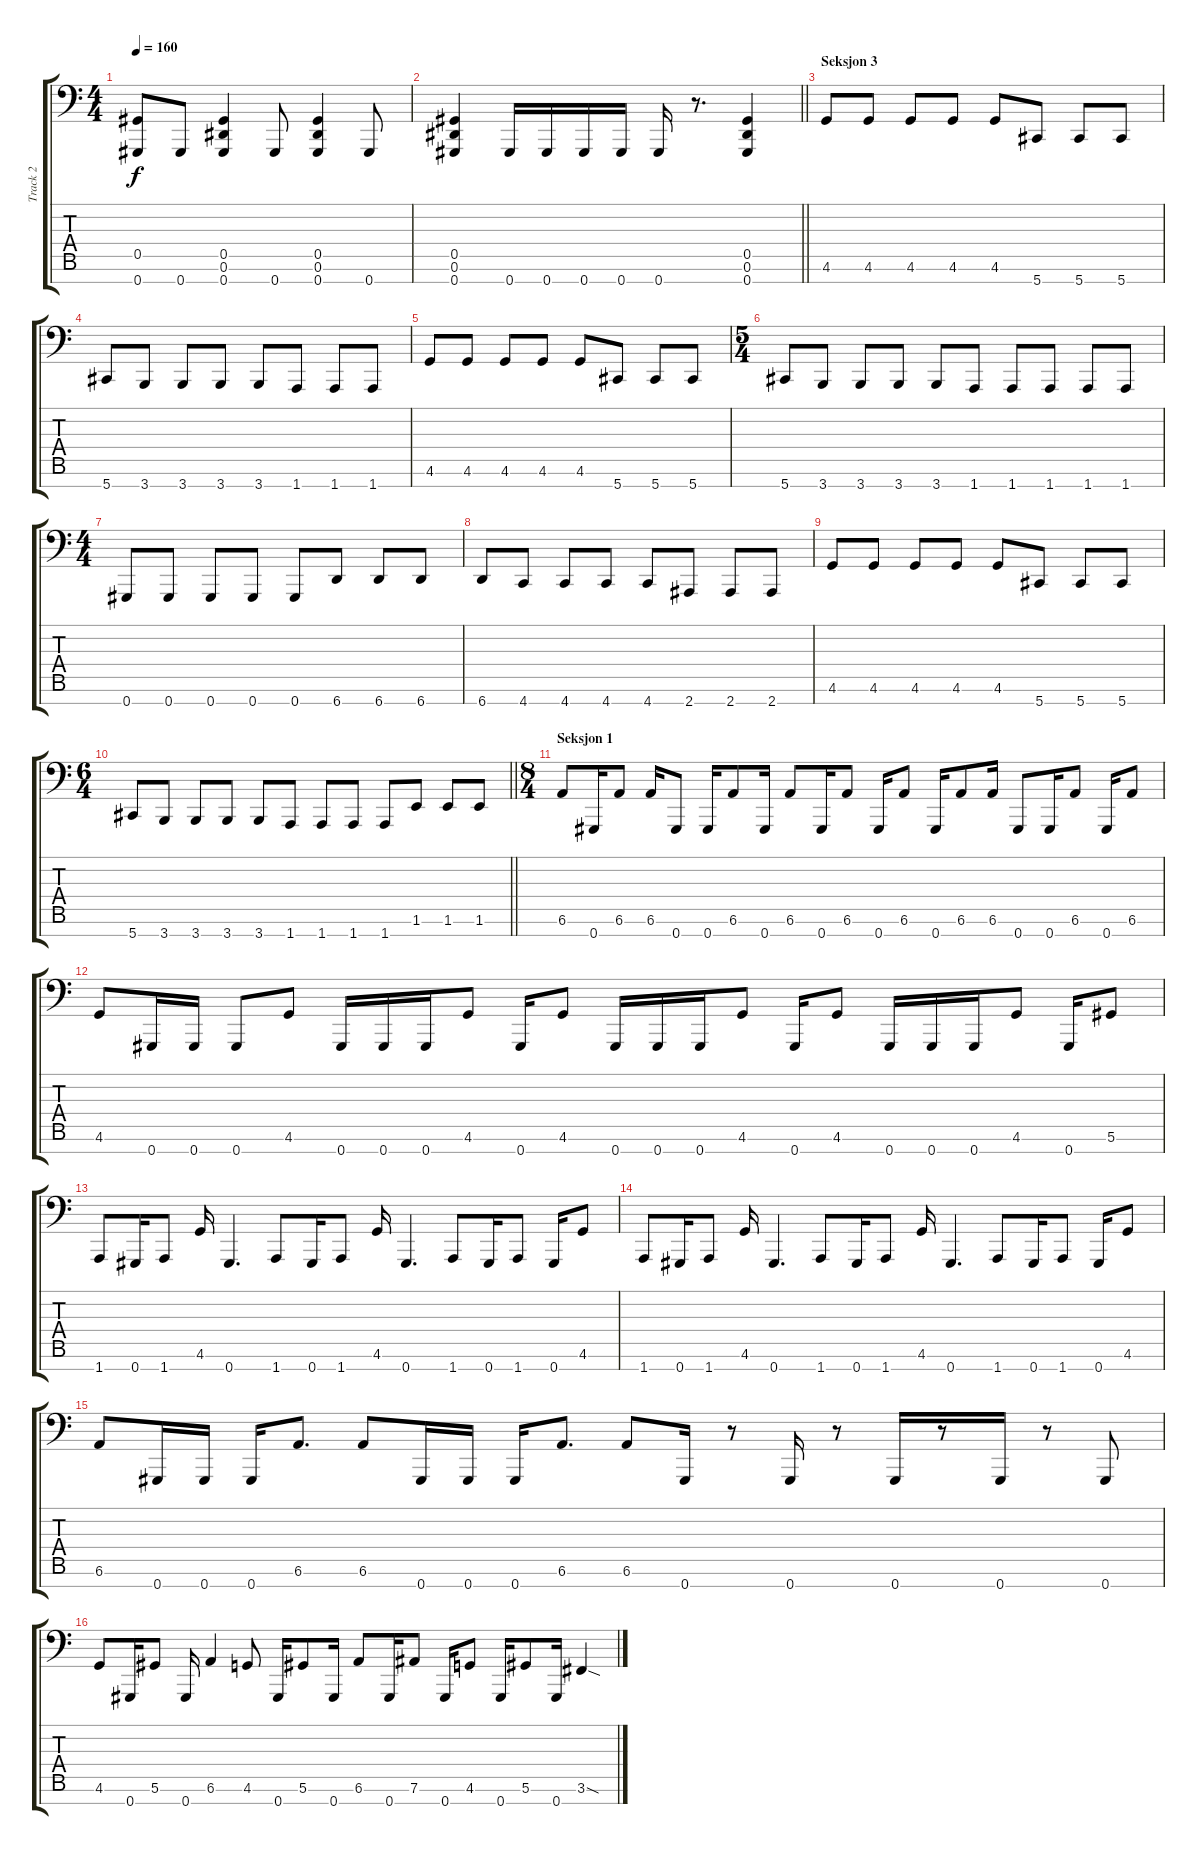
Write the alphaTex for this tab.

\track ("Track 2" "Track 2") {instrument slapbass1}
\staff {score tabs}
\tuning (Eb3 Bb2 Gb2 Db2 Ab1 Eb1 Ab0) {hide}
\ts (4 4)
\tempo 160
\clef f4
\ks c
(0.5{t} 0.7{t}).8{dy f} 0.7.8 (0.5 0.6 0.7).4 0.7.8 (0.5 0.6 0.7).4 0.7.8 |
\barLineRight lightlight
(0.5 0.6 0.7).4 0.7.16 0.7.16 0.7.16 0.7.16 0.7.16 r.8{d} (0.5 0.6 0.7).4 |
\section ("" "Seksjon 3")
4.6.8 4.6.8 4.6.8 4.6.8 4.6.8 5.7.8 5.7.8 5.7.8 |
5.7.8 3.7.8 3.7.8 3.7.8 3.7.8 1.7.8 1.7.8 1.7.8 |
4.6.8 4.6.8 4.6.8 4.6.8 4.6.8 5.7.8 5.7.8 5.7.8 |
\ts (5 4)
5.7.8 3.7.8 3.7.8 3.7.8 3.7.8 1.7.8 1.7.8 1.7.8 1.7.8 1.7.8 |
\ts (4 4)
0.7.8 0.7.8 0.7.8 0.7.8 0.7.8 6.7.8 6.7.8 6.7.8 |
6.7.8 4.7.8 4.7.8 4.7.8 4.7.8 2.7.8 2.7.8 2.7.8 |
4.6.8 4.6.8 4.6.8 4.6.8 4.6.8 5.7.8 5.7.8 5.7.8 |
\ts (6 4)
\barLineRight lightlight
5.7.8 3.7.8 3.7.8 3.7.8 3.7.8 1.7.8 1.7.8 1.7.8 1.7.8 1.6.8 1.6.8 1.6.8 |
\ts (8 4)
\section ("" "Seksjon 1")
6.6.8 0.7.16 6.6.8 6.6.16 0.7.8 0.7.16 6.6.8 0.7.16 6.6.8 0.7.16 6.6.8 0.7.16 6.6.8 0.7.16 6.6.8 6.6.16 0.7.8 0.7.16 6.6.8 0.7.16 6.6.8 |
4.6.8 0.7.16 0.7.16 0.7.8 4.6.8 0.7.16 0.7.16 0.7.16 4.6.8 0.7.16 4.6.8 0.7.16 0.7.16 0.7.16 4.6.8 0.7.16 4.6.8 0.7.16 0.7.16 0.7.16 4.6.8 0.7.16 5.6.8 |
1.7.8 0.7.16 1.7.8 4.6.16 0.7.4{d} 1.7.8 0.7.16 1.7.8 4.6.16 0.7.4{d} 1.7.8 0.7.16 1.7.8 0.7.16 4.6.8 |
1.7.8 0.7.16 1.7.8 4.6.16 0.7.4{d} 1.7.8 0.7.16 1.7.8 4.6.16 0.7.4{d} 1.7.8 0.7.16 1.7.8 0.7.16 4.6.8 |
6.6.8 0.7.16 0.7.16 0.7.16 6.6.8{d} 6.6.8 0.7.16 0.7.16 0.7.16 6.6.8{d} 6.6.8 0.7.16 r.8 0.7.16 r.8 0.7.16 r.8 0.7.16 r.8 0.7.8 |
4.6.8 0.7.16 5.6.8 0.7.16 6.6.4 4.6.8 0.7.16 5.6.8 0.7.16 6.6.8 0.7.16 7.6.8 0.7.16 4.6.8 0.7.16 5.6.8 0.7.16 3.6{sod}.4
